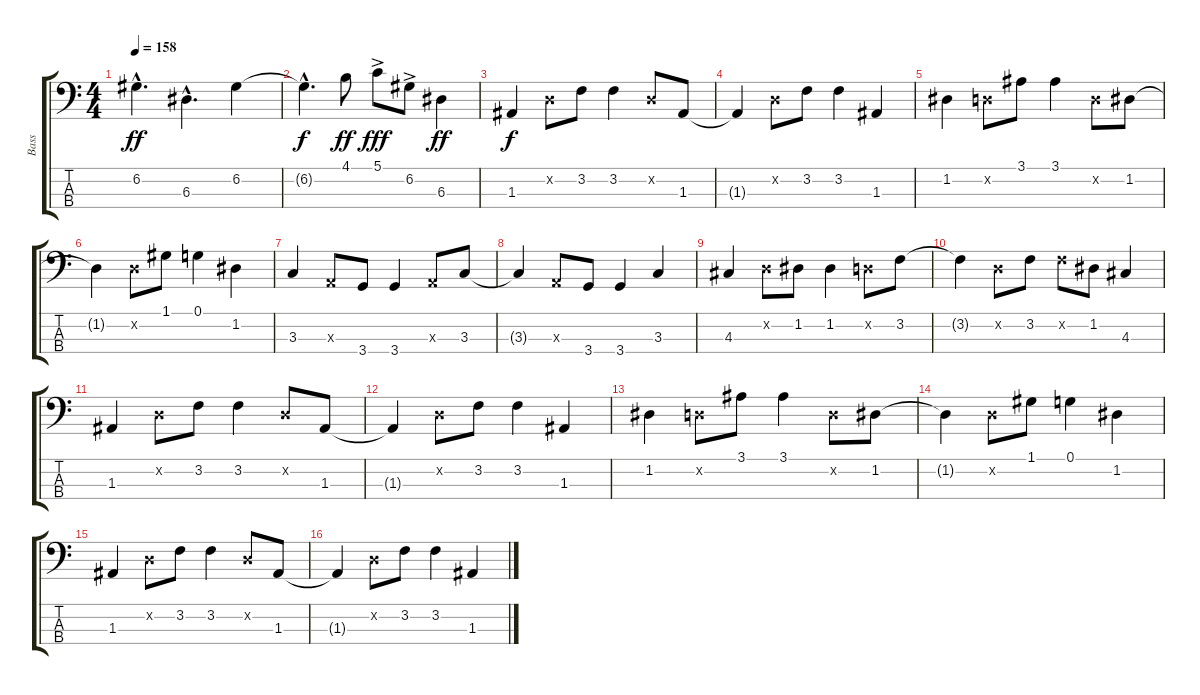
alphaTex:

\track ("Bass" "Bass") {instrument acousticbass}
\staff {score tabs}
\tuning (G2 D2 A1 E1) {hide}
\ts (4 4)
\tempo 158
\clef f4
\ks c
6.2{hac}.4{d dy ff} 6.3{hac}.4{d} 6.2.4 |
6.2{hac t}.4{d dy f} 4.1.8{dy ff} 5.1{ac}.8{dy fff} 6.2{ac}.8 6.3.4{dy ff} |
1.3.4{dy f} 0.2{x}.8 3.2.8 3.2.4 0.2{x}.8 1.3.8 |
1.3{t}.4 0.2{x}.8 3.2.8 3.2.4 1.3.4 |
1.2.4 0.2{x}.8 3.1.8 3.1.4 0.2{x}.8 1.2.8 |
1.2{t}.4 0.2{x}.8 1.1.8 0.1.4 1.2.4 |
3.3.4 0.3{x}.8 3.4.8 3.4.4 0.3{x}.8 3.3.8 |
3.3{t}.4 0.3{x}.8 3.4.8 3.4.4 3.3.4 |
4.3.4 0.2{x}.8 1.2.8 1.2.4 0.2{x}.8 3.2.8 |
3.2{t}.4 0.2{x}.8 3.2.8 3.2{x}.8 1.2.8 4.3.4 |
1.3.4 0.2{x}.8 3.2.8 3.2.4 0.2{x}.8 1.3.8 |
1.3{t}.4 0.2{x}.8 3.2.8 3.2.4 1.3.4 |
1.2.4 0.2{x}.8 3.1.8 3.1.4 0.2{x}.8 1.2.8 |
1.2{t}.4 0.2{x}.8 1.1.8 0.1.4 1.2.4 |
1.3.4 0.2{x}.8 3.2.8 3.2.4 0.2{x}.8 1.3.8 |
1.3{t}.4 0.2{x}.8 3.2.8 3.2.4 1.3.4
